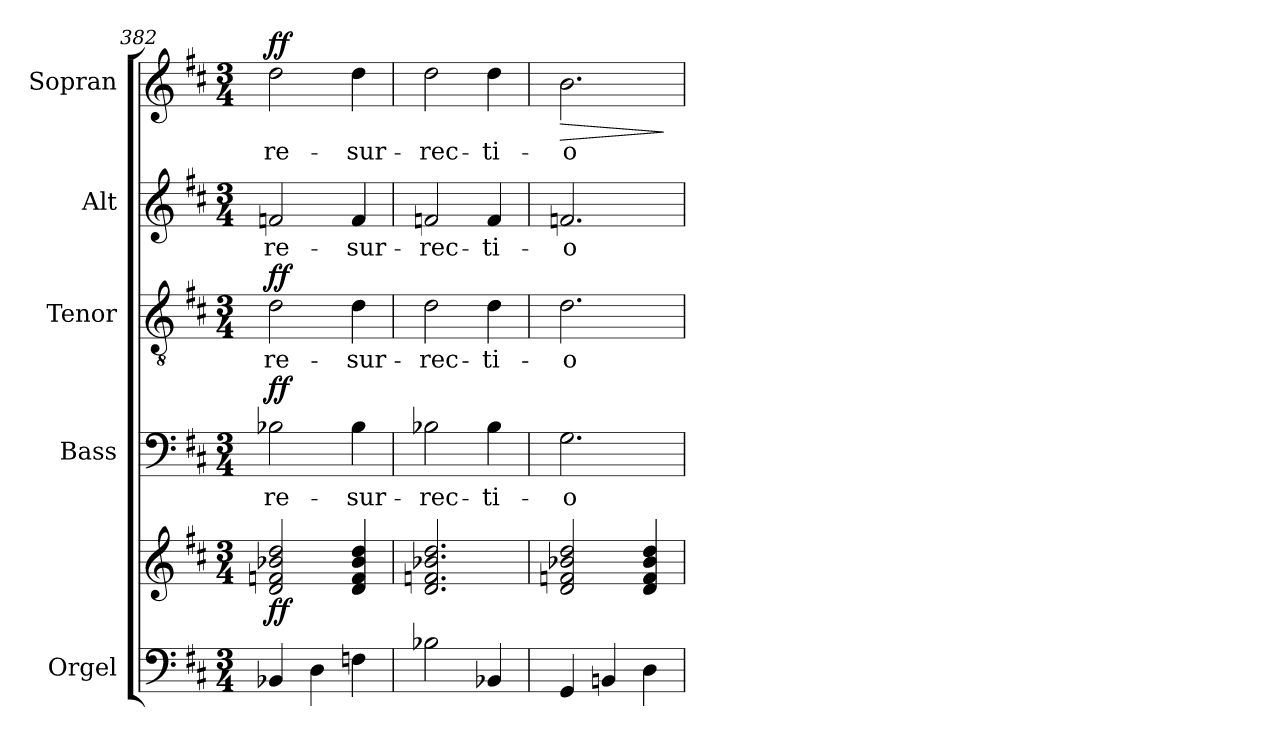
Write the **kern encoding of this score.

**kern	**kern	**dynam	**kern	**text	**dynam	**kern	**text	**dynam	**kern	**text	**kern	**text	**dynam
*part5	*part5	*part5	*part4	*part4	*part4	*part3	*part3	*part3	*part2	*part2	*part1	*part1	*part1
*staff6	*staff5	*staff5/6	*staff4	*staff4	*staff4	*staff3	*staff3	*staff3	*staff2	*staff2	*staff1	*staff1	*staff1
*I"Orgel	*	*	*I"Bass	*	*	*I"Tenor	*	*	*I"Alt	*	*I"Sopran	*	*
*I'Org.	*	*	*I'B	*	*	*I'T	*	*	*I'A	*	*I'S	*	*
*clefF4	*clefG2	*	*clefF4	*	*	*clefGv2	*	*	*clefG2	*	*clefG2	*	*
*k[f#c#]	*k[f#c#]	*	*k[f#c#]	*	*	*k[f#c#]	*	*	*k[f#c#]	*	*k[f#c#]	*	*
*D:	*D:	*	*D:	*	*	*D:	*	*	*D:	*	*D:	*	*
*M3/4	*M3/4	*	*M3/4	*	*	*M3/4	*	*	*M3/4	*	*M3/4	*	*
=382	=382	=382	=382	=382	=382	=382	=382	=382	=382	=382	=382	=382	=382
!	!	!LO:DY:b	!	!LO:LY:b	!LO:DY:a	!	!LO:LY:b	!LO:DY:a	!	!LO:LY:b	!	!LO:LY:b	!LO:DY:a
4BB-X/	2d/ 2fn/ 2b-X/ 2dd/	ff	2B-X\	re-	ff	2d\	re-	ff	2fn/	re-	2dd\	re-	ff
4D\	.	.	.	.	.	.	.	.	.	.	.	.	.
!	!	!	!	!LO:LY:b	!	!	!LO:LY:b	!	!	!LO:LY:b	!	!LO:LY:b	!
4Fn\	4d/ 4f/ 4b-/ 4dd/	.	4B-\	-sur-	.	4d\	-sur-	.	4f/	-sur-	4dd\	-sur-	.
=383	=383	=383	=383	=383	=383	=383	=383	=383	=383	=383	=383	=383	=383
!	!	!	!	!LO:LY:b	!	!	!LO:LY:b	!	!	!LO:LY:b	!	!LO:LY:b	!
2B-X\	2.d/ 2.fn/ 2.b-X/ 2.dd/	.	2B-X\	-rec-	.	2d\	-rec-	.	2fn/	-rec-	2dd\	-rec-	.
!	!	!	!	!LO:LY:b	!	!	!LO:LY:b	!	!	!LO:LY:b	!	!LO:LY:b	!
4BB-X/	.	.	4B-\	-ti-	.	4d\	-ti-	.	4f/	-ti-	4dd\	-ti-	.
=384	=384	=384	=384	=384	=384	=384	=384	=384	=384	=384	=384	=384	=384
!	!	!	!	!LO:LY:b	!	!	!LO:LY:b	!	!	!LO:LY:b	!	!LO:LY:b	!LO:HP:b
4GG/	2d/ 2fn/ 2b-X/ 2dd/	.	2.G\	-o-	.	2.d\	-o-	.	2.fn/	-o-	2.b\	-o-	>
4BBn/	.	.	.	.	.	.	.	.	.	.	.	.	.
4D\	4d/ 4f/ 4b-/ 4dd/	.	.	.	.	.	.	.	.	.	.	.	.
.	.	.	.	.	.	.	.	.	.	.	.	.	]
=	=	=	=	=	=	=	=	=	=	=	=	=	=
*-	*-	*-	*-	*-	*-	*-	*-	*-	*-	*-	*-	*-	*-
